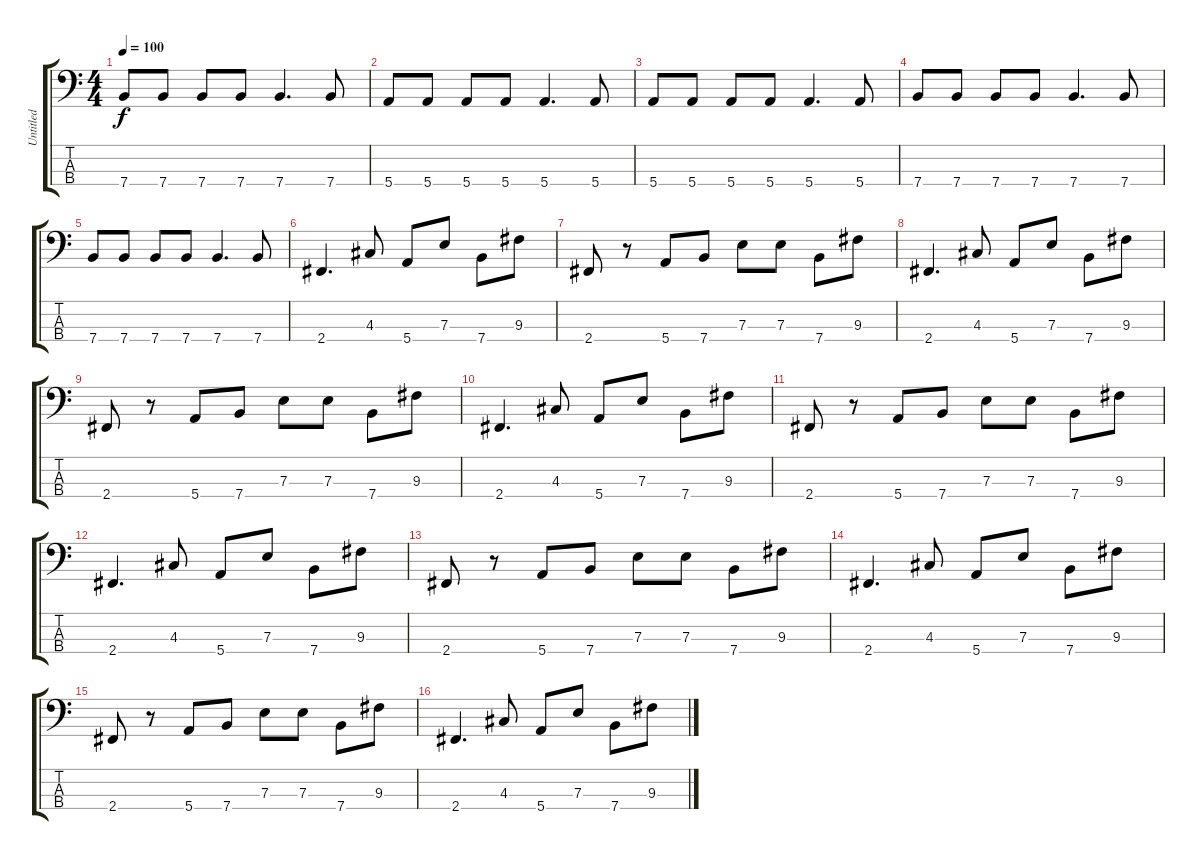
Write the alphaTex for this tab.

\track ("Untitled" "Untitled") {instrument electricbassfinger}
\staff {score tabs}
\tuning (G2 D2 A1 E1) {hide}
\ts (4 4)
\tempo 100
\clef f4
\ks c
7.4.8{dy f} 7.4.8 7.4.8 7.4.8 7.4.4{d} 7.4.8 |
5.4.8 5.4.8 5.4.8 5.4.8 5.4.4{d} 5.4.8 |
5.4.8 5.4.8 5.4.8 5.4.8 5.4.4{d} 5.4.8 |
7.4.8 7.4.8 7.4.8 7.4.8 7.4.4{d} 7.4.8 |
7.4.8 7.4.8 7.4.8 7.4.8 7.4.4{d} 7.4.8 |
2.4.4{d} 4.3.8 5.4.8 7.3.8 7.4.8 9.3.8 |
2.4.8 r.8 5.4.8 7.4.8 7.3.8 7.3.8 7.4.8 9.3.8 |
2.4.4{d} 4.3.8 5.4.8 7.3.8 7.4.8 9.3.8 |
2.4.8 r.8 5.4.8 7.4.8 7.3.8 7.3.8 7.4.8 9.3.8 |
2.4.4{d} 4.3.8 5.4.8 7.3.8 7.4.8 9.3.8 |
2.4.8 r.8 5.4.8 7.4.8 7.3.8 7.3.8 7.4.8 9.3.8 |
2.4.4{d} 4.3.8 5.4.8 7.3.8 7.4.8 9.3.8 |
2.4.8 r.8 5.4.8 7.4.8 7.3.8 7.3.8 7.4.8 9.3.8 |
2.4.4{d} 4.3.8 5.4.8 7.3.8 7.4.8 9.3.8 |
2.4.8 r.8 5.4.8 7.4.8 7.3.8 7.3.8 7.4.8 9.3.8 |
2.4.4{d} 4.3.8 5.4.8 7.3.8 7.4.8 9.3.8
